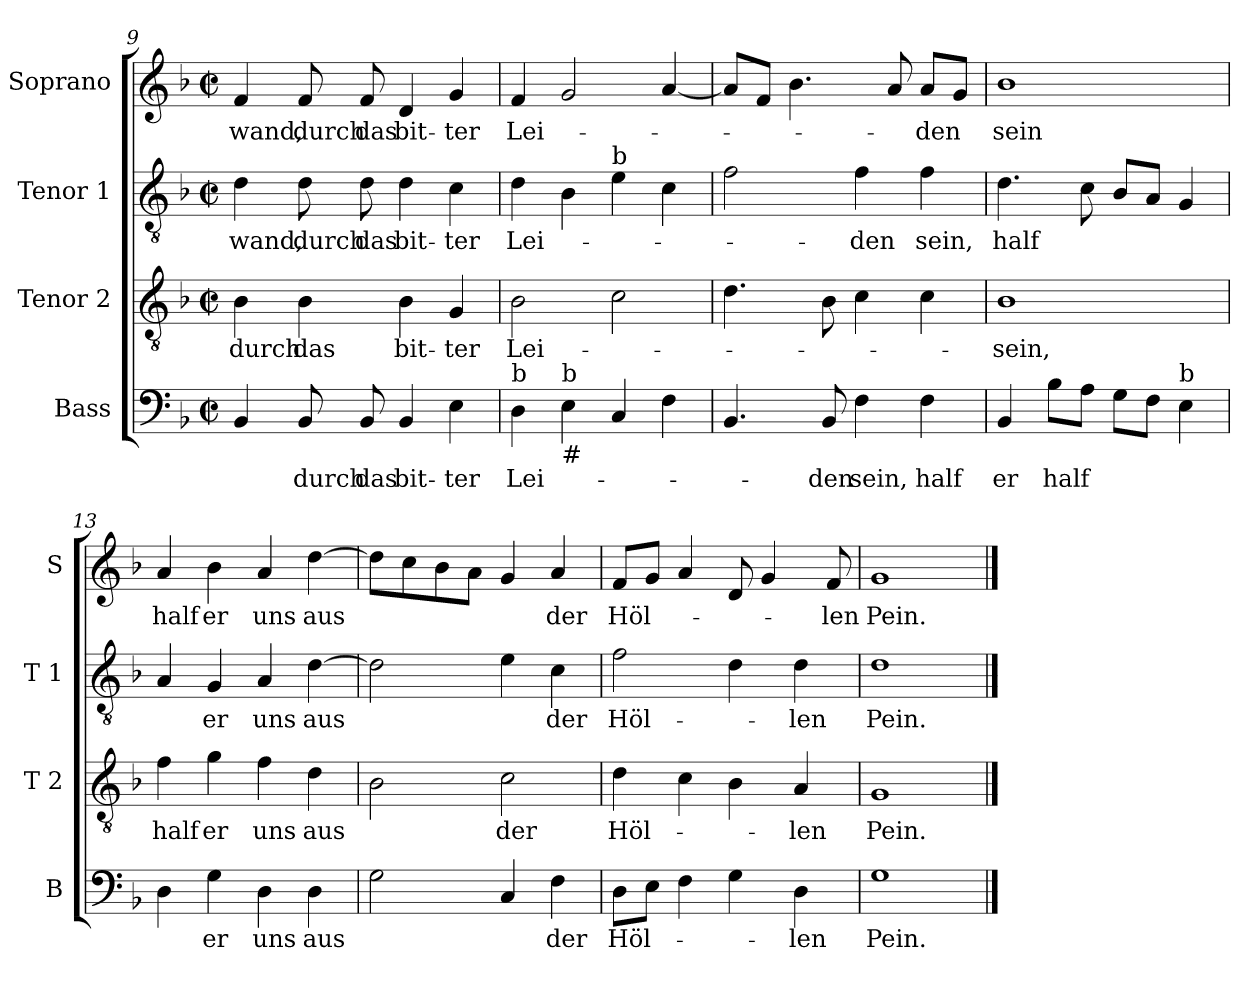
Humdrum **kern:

**kern	**text	**kern	**text	**kern	**text	**kern	**text
*part4	*part4	*part3	*part3	*part2	*part2	*part1	*part1
*staff4	*staff4	*staff3	*staff3	*staff2	*staff2	*staff1	*staff1
*I"Bass	*	*I"Tenor 2	*	*I"Tenor 1	*	*I"Soprano	*
*I'B	*	*I'T 2	*	*I'T 1	*	*I'S	*
*clefF4	*	*clefGv2	*	*clefGv2	*	*clefG2	*
*k[b-]	*	*k[b-]	*	*k[b-]	*	*k[b-]	*
*F:	*	*F:	*	*F:	*	*F:	*
*M2/2	*	*M2/2	*	*M2/2	*	*M2/2	*
*met(c|)	*	*met(c|)	*	*met(c|)	*	*met(c|)	*
=9	=9	=9	=9	=9	=9	=9	=9
!	!	!	!LO:LY:b	!	!LO:LY:b	!	!LO:LY:b
4BB-/	.	4B-\	durch	4d\	wand,	4f/	wand,
!	!LO:LY:b	!	!LO:LY:b	!	!LO:LY:b	!	!LO:LY:b
8BB-/	durch	4B-\	das	8d\	durch	8f/	durch
!	!LO:LY:b	!	!	!	!LO:LY:b	!	!LO:LY:b
8BB-/	das	.	.	8d\	das	8f/	das
!	!LO:LY:b	!	!LO:LY:b	!	!LO:LY:b	!	!LO:LY:b
4BB-/	bit-	4B-\	bit-	4d\	bit-	4d/	bit-
!	!LO:LY:b	!	!LO:LY:b	!	!LO:LY:b	!	!LO:LY:b
4E\	-ter	4G/	-ter	4c\	-ter	4g/	-ter
=10	=10	=10	=10	=10	=10	=10	=10
!LO:TX:a:t=b	!	!	!	!	!	!	!
!	!LO:LY:b	!	!LO:LY:b	!	!LO:LY:b	!	!LO:LY:b
4D\	Lei-	2B-\	Lei-	4d\	Lei-	4f/	Lei-
!LO:TX:b:t=#	!	!	!	!	!	!	!
!LO:TX:a:t=b	!	!	!	!	!	!	!
4E\	.	.	.	4B-\	.	2g/	.
!	!	!	!	!LO:TX:a:t=b	!	!	!
4C/	.	2c\	.	4e\	.	.	.
4F\	.	.	.	4c\	.	[4a/	.
!!LO:LB:g=z
=11	=11	=11	=11	=11	=11	=11	=11
4.BB-/	.	4.d\	.	2f\	.	8a/L]	.
.	.	.	.	.	.	8f/J	.
.	.	.	.	.	.	4.b-\	.
!	!LO:LY:b	!	!	!	!	!	!
8BB-/	-den	8B-\	.	.	.	.	.
!	!LO:LY:b	!	!	!	!LO:LY:b	!	!
4F\	sein,	4c\	.	4f\	-den	.	.
.	.	.	.	.	.	8a/	.
!	!LO:LY:b	!	!	!	!LO:LY:b	!	!LO:LY:b
4F\	half	4c\	.	4f\	sein,	8a/L	-den
.	.	.	.	.	.	8g/J	.
=12	=12	=12	=12	=12	=12	=12	=12
!	!LO:LY:b	!	!LO:LY:b	!	!LO:LY:b	!	!LO:LY:b
4BB-/	er	1B-	-sein,	4.d\	half	1b-	sein
!	!LO:LY:b	!	!	!	!	!	!
8B-\L	half	.	.	.	.	.	.
8A\J	.	.	.	8c\	.	.	.
8G\L	.	.	.	8B-/L	.	.	.
8F\J	.	.	.	8A/J	.	.	.
!LO:TX:a:t=b	!	!	!	!	!	!	!
4E\	.	.	.	4G/	.	.	.
=13	=13	=13	=13	=13	=13	=13	=13
!	!	!	!LO:LY:b	!	!	!	!LO:LY:b
4D\	.	4f\	half	4A/	.	4a/	half
!	!LO:LY:b	!	!LO:LY:b	!	!LO:LY:b	!	!LO:LY:b
4G\	er	4g\	er	4G/	er	4b-\	er
!	!LO:LY:b	!	!LO:LY:b	!	!LO:LY:b	!	!LO:LY:b
4D\	uns	4f\	uns	4A/	uns	4a/	uns
!	!LO:LY:b	!	!LO:LY:b	!	!LO:LY:b	!	!LO:LY:b
4D\	aus	4d\	aus	[4d\	aus	[4dd\	aus
=14	=14	=14	=14	=14	=14	=14	=14
2G\	.	2B-\	.	2d\]	.	8dd\L]	.
.	.	.	.	.	.	8cc\	.
.	.	.	.	.	.	8b-\	.
.	.	.	.	.	.	8a\J	.
!	!	!	!LO:LY:b	!	!	!	!
4C/	.	2c\	der	4e\	.	4g/	.
!	!LO:LY:b	!	!	!	!LO:LY:b	!	!LO:LY:b
4F\	der	.	.	4c\	der	4a/	der
=15	=15	=15	=15	=15	=15	=15	=15
!	!LO:LY:b	!	!LO:LY:b	!	!LO:LY:b	!	!LO:LY:b
8D\L	Höl-	4d\	Höl-	2f\	Höl-	8f/L	Höl-
8E\J	.	.	.	.	.	8g/J	.
4F\	.	4c\	.	.	.	4a/	.
4G\	.	4B-\	.	4d\	.	8d/	.
.	.	.	.	.	.	4g/	.
!	!LO:LY:b	!	!LO:LY:b	!	!LO:LY:b	!	!
4D\	-len	4A/	-len	4d\	-len	.	.
!	!	!	!	!	!	!	!LO:LY:b
.	.	.	.	.	.	8f/	-len
=16	=16	=16	=16	=16	=16	=16	=16
!	!LO:LY:b	!	!LO:LY:b	!	!LO:LY:b	!	!LO:LY:b
1G	Pein.	1G	Pein.	1d	Pein.	1g	Pein.
==	==	==	==	==	==	==	==
*-	*-	*-	*-	*-	*-	*-	*-
